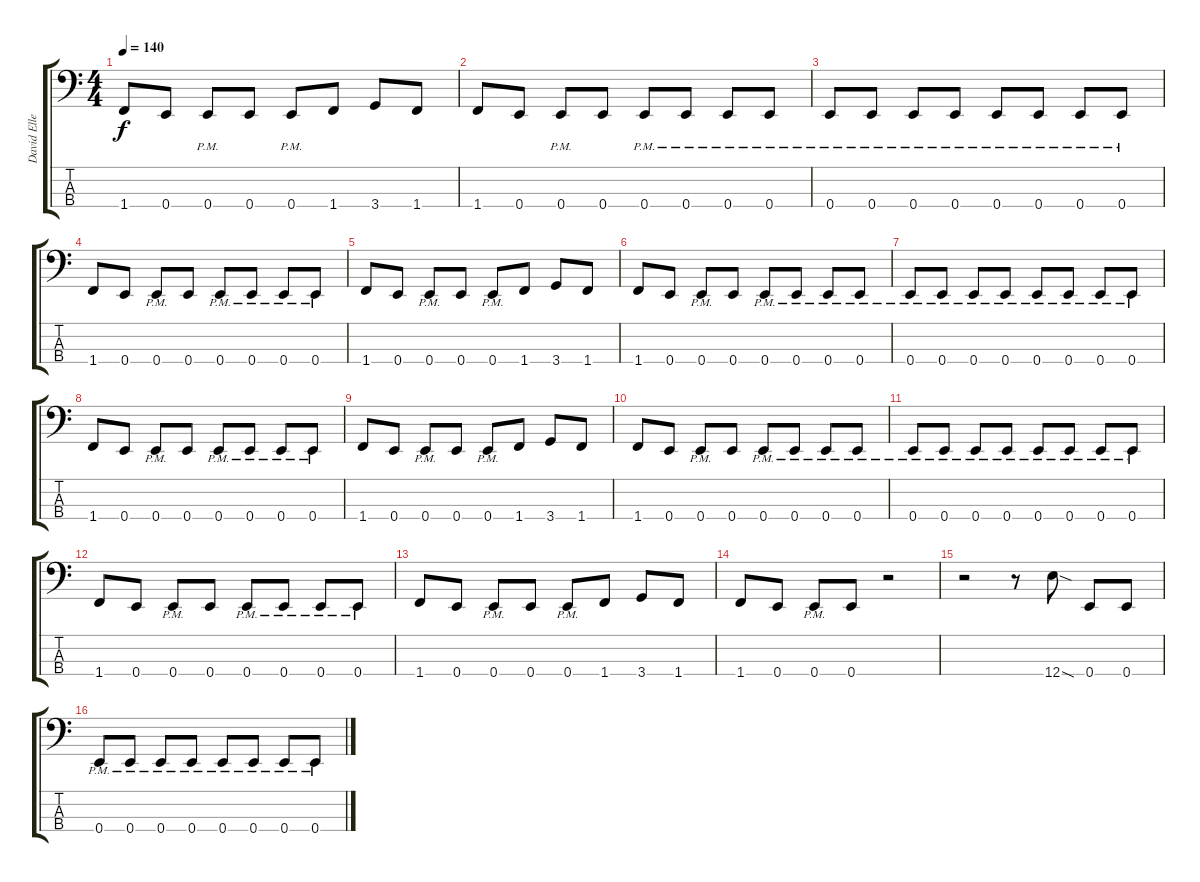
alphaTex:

\track ("David Ellefson (Bass)" "David Elle") {instrument electricbasspick}
\staff {score tabs}
\tuning (G2 D2 A1 E1) {hide}
\ts (4 4)
\tempo 140
\clef f4
\ks c
1.4.8{dy f} 0.4.8 0.4{pm}.8 0.4.8 0.4{pm}.8 1.4.8 3.4.8 1.4.8 |
1.4.8 0.4.8 0.4{pm}.8 0.4.8 0.4{pm}.8 0.4{pm}.8 0.4{pm}.8 0.4{pm}.8 |
0.4{pm}.8 0.4{pm}.8 0.4{pm}.8 0.4{pm}.8 0.4{pm}.8 0.4{pm}.8 0.4{pm}.8 0.4{pm}.8 |
1.4.8 0.4.8 0.4{pm}.8 0.4.8 0.4{pm}.8 0.4{pm}.8 0.4{pm}.8 0.4{pm}.8 |
1.4.8 0.4.8 0.4{pm}.8 0.4.8 0.4{pm}.8 1.4.8 3.4.8 1.4.8 |
1.4.8 0.4.8 0.4{pm}.8 0.4.8 0.4{pm}.8 0.4{pm}.8 0.4{pm}.8 0.4{pm}.8 |
0.4{pm}.8 0.4{pm}.8 0.4{pm}.8 0.4{pm}.8 0.4{pm}.8 0.4{pm}.8 0.4{pm}.8 0.4{pm}.8 |
1.4.8 0.4.8 0.4{pm}.8 0.4.8 0.4{pm}.8 0.4{pm}.8 0.4{pm}.8 0.4{pm}.8 |
1.4.8 0.4.8 0.4{pm}.8 0.4.8 0.4{pm}.8 1.4.8 3.4.8 1.4.8 |
1.4.8 0.4.8 0.4{pm}.8 0.4.8 0.4{pm}.8 0.4{pm}.8 0.4{pm}.8 0.4{pm}.8 |
0.4{pm}.8 0.4{pm}.8 0.4{pm}.8 0.4{pm}.8 0.4{pm}.8 0.4{pm}.8 0.4{pm}.8 0.4{pm}.8 |
1.4.8 0.4.8 0.4{pm}.8 0.4.8 0.4{pm}.8 0.4{pm}.8 0.4{pm}.8 0.4{pm}.8 |
1.4.8 0.4.8 0.4{pm}.8 0.4.8 0.4{pm}.8 1.4.8 3.4.8 1.4.8 |
1.4.8 0.4.8 0.4{pm}.8 0.4.8 r.2 |
r.2 r.8 12.4{sod}.8 0.4.8 0.4.8 |
0.4{pm}.8 0.4{pm}.8 0.4{pm}.8 0.4{pm}.8 0.4{pm}.8 0.4{pm}.8 0.4{pm}.8 0.4{pm}.8
